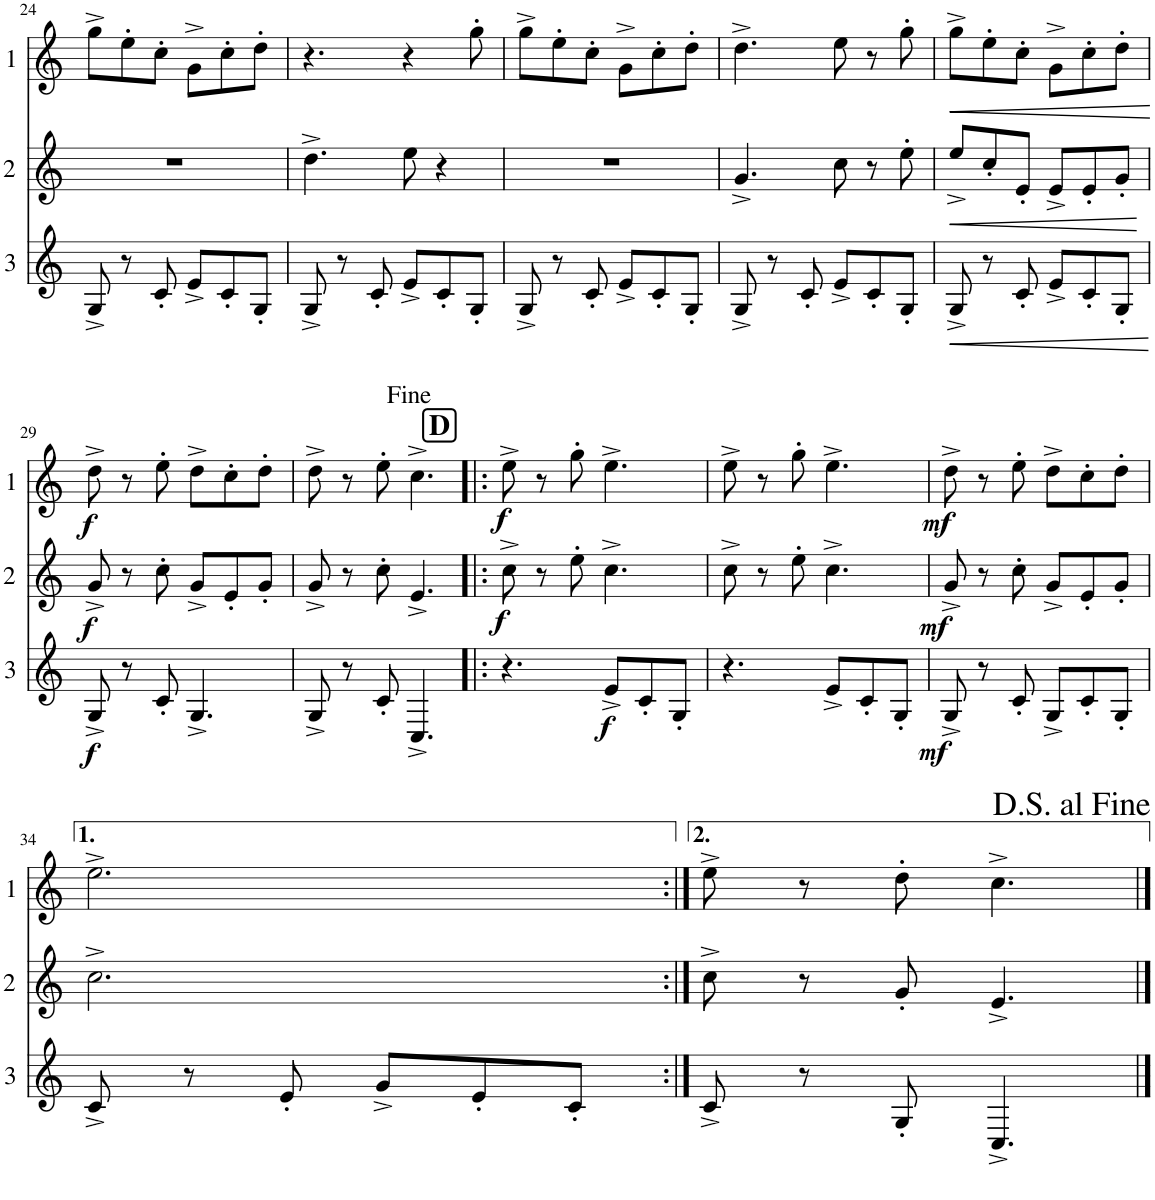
**kern	**dynam	**kern	**dynam	**kern	**dynam
*part3	*part3	*part2	*part2	*part1	*part1
*staff3	*staff3	*staff2	*staff2	*staff1	*staff1
*I"Cor 3	*	*I"Cor 2	*	*I"Cor 1	*
!!LO:PB:g=z
*clefG2	*	*clefG2	*	*clefG2	*
*Trd4c7	*	*Trd4c7	*	*Trd4c7	*
*k[]	*	*k[]	*	*k[]	*
*M6/8	*	*M6/8	*	*M6/8	*
=24	=24	=24	=24	=24	=24
8G^/	.	2.r	.	8gg^\L	.
8r	.	.	.	8ee'\	.
8c'/	.	.	.	8cc'\J	.
8e^/L	.	.	.	8g^\L	.
8c'/	.	.	.	8cc'\	.
8G'/J	.	.	.	8dd'\J	.
=25	=25	=25	=25	=25	=25
8G^/	.	4.dd^\	.	4.r	.
8r	.	.	.	.	.
8c'/	.	.	.	.	.
8e^/L	.	8ee\	.	4r	.
8c'/	.	4r	.	.	.
8G'/J	.	.	.	8gg'\	.
=26	=26	=26	=26	=26	=26
8G^/	.	2.r	.	8gg^\L	.
8r	.	.	.	8ee'\	.
8c'/	.	.	.	8cc'\J	.
8e^/L	.	.	.	8g^\L	.
8c'/	.	.	.	8cc'\	.
8G'/J	.	.	.	8dd'\J	.
=27	=27	=27	=27	=27	=27
8G^/	.	4.g^/	.	4.dd^\	.
8r	.	.	.	.	.
8c'/	.	.	.	.	.
8e^/L	.	8cc\	.	8ee\	.
8c'/	.	8r	.	8r	.
8G'/J	.	8ee'\	.	8gg'\	.
=28	=28	=28	=28	=28	=28
!	!LO:HP:b	!	!LO:HP:b	!	!LO:HP:b
8G^/	<	8ee^/L	<	8gg^\L	<
8r	.	8cc'/	.	8ee'\	.
8c'/	.	8e'/J	.	8cc'\J	.
8e^/L	.	8e^/L	.	8g^\L	.
8c'/	.	8e'/	.	8cc'\	.
8G'/J	.	8g'/J	.	8dd'\J	.
.	[	.	[	.	[
!!LO:LB:g=z
=29	=29	=29	=29	=29	=29
!	!LO:DY:b	!	!LO:DY:b	!	!LO:DY:b
8G^/	f	8g^/	f	8dd^\	f
8r	.	8r	.	8r	.
8c'/	.	8cc'\	.	8ee'\	.
4.G^/	.	8g^/L	.	8dd^\L	.
.	.	8e'/	.	8cc'\	.
.	.	8g'/J	.	8dd'\J	.
=30	=30	=30	=30	=30	=30
8G^/	.	8g^/	.	8dd^\	.
8r	.	8r	.	8r	.
8c'/	.	8cc'\	.	8ee'\	.
4.C^/	.	4.e^/	.	4.cc^\	.
!!LO:REH:place=s1:a:B:cj:fs=14:t=D
=31!|:	=31!|:	=31!|:	=31!|:	=31!|:	=31!|:
!	!	!	!LO:DY:b	!	!LO:DY:b
4.r	.	8cc^\	f	8ee^\	f
.	.	8r	.	8r	.
.	.	8ee'\	.	8gg'\	.
!	!LO:DY:b	!	!	!	!
8e^/L	f	4.cc^\	.	4.ee^\	.
8c'/	.	.	.	.	.
8G'/J	.	.	.	.	.
=32	=32	=32	=32	=32	=32
4.r	.	8cc^\	.	8ee^\	.
.	.	8r	.	8r	.
.	.	8ee'\	.	8gg'\	.
8e^/L	.	4.cc^\	.	4.ee^\	.
8c'/	.	.	.	.	.
8G'/J	.	.	.	.	.
=33	=33	=33	=33	=33	=33
!	!LO:DY:b	!	!LO:DY:b	!	!LO:DY:b
8G^/	mf	8g^/	mf	8dd^\	mf
8r	.	8r	.	8r	.
8c'/	.	8cc'\	.	8ee'\	.
8G^/L	.	8g^/L	.	8dd^\L	.
8c'/	.	8e'/	.	8cc'\	.
8G'/J	.	8g'/J	.	8dd'\J	.
!!LO:LB:g=z
=34	=34	=34	=34	=34	=34
8c^/	.	2.cc^\	.	2.ee^\	.
8r	.	.	.	.	.
8e'/	.	.	.	.	.
8g^/L	.	.	.	.	.
8e'/	.	.	.	.	.
8c'/J	.	.	.	.	.
=35:|!	=35:|!	=35:|!	=35:|!	=35:|!	=35:|!
8c^/	.	8cc^\	.	8ee^\	.
8r	.	8r	.	8r	.
8G'/	.	8g'/	.	8dd'\	.
4.C^/	.	4.e^/	.	4.cc^\	.
==	==	==	==	==	==
*-	*-	*-	*-	*-	*-
